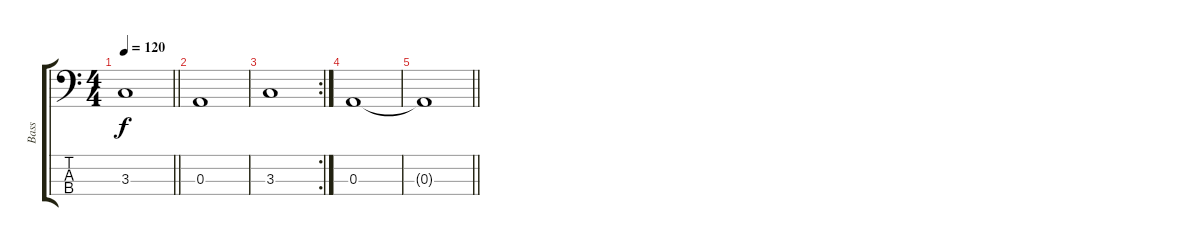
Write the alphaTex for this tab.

\track ("Bass" "Bass") {instrument electricbassfinger}
\staff {score tabs}
\tuning (G2 D2 A1 E1) {hide}
\ts (4 4)
\tempo 120
\clef f4
\barLineRight lightlight
\ks c
3.3.1{dy f} |
\ks aminor
0.3.1 |
\rc 2
3.3.1 |
\ks c
0.3.1 |
\barLineRight lightlight
0.3{t}.1
